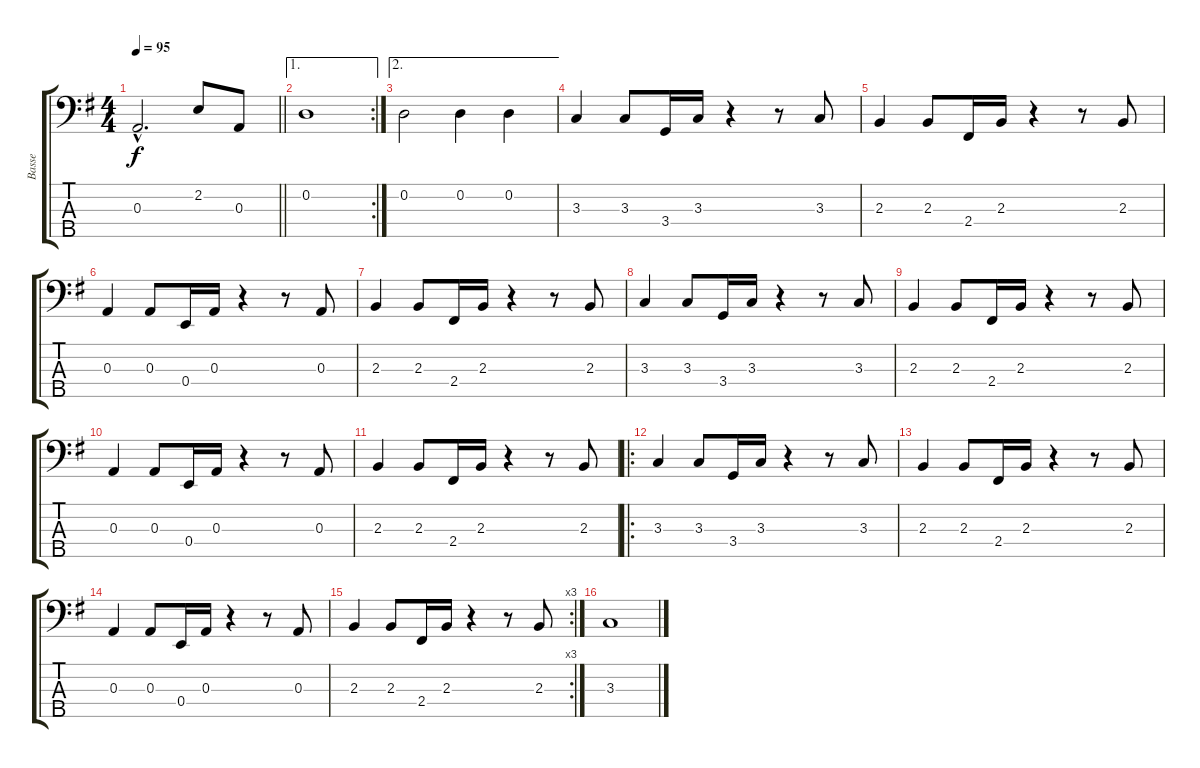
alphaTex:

\track ("Basse" "Basse") {instrument electricbassfinger}
\staff {score tabs}
\tuning (G2 D2 A1 E1 B0) {hide}
\ts (4 4)
\tempo 95
\clef f4
\barLineRight lightlight
\ks g
0.3{hac}.2{d dy f} 2.2.8 0.3.8 |
\ae 1
\rc 2
0.2.1 |
\ae 2
0.2.2 0.2.4 0.2.4 |
3.3.4 3.3.8 3.4.16 3.3.16 r.4 r.8 3.3.8 |
2.3.4 2.3.8 2.4.16 2.3.16 r.4 r.8 2.3.8 |
0.3.4 0.3.8 0.4.16 0.3.16 r.4 r.8 0.3.8 |
2.3.4 2.3.8 2.4.16 2.3.16 r.4 r.8 2.3.8 |
3.3.4 3.3.8 3.4.16 3.3.16 r.4 r.8 3.3.8 |
2.3.4 2.3.8 2.4.16 2.3.16 r.4 r.8 2.3.8 |
0.3.4 0.3.8 0.4.16 0.3.16 r.4 r.8 0.3.8 |
2.3.4 2.3.8 2.4.16 2.3.16 r.4 r.8 2.3.8 |
\ro
3.3.4 3.3.8 3.4.16 3.3.16 r.4 r.8 3.3.8 |
2.3.4 2.3.8 2.4.16 2.3.16 r.4 r.8 2.3.8 |
0.3.4 0.3.8 0.4.16 0.3.16 r.4 r.8 0.3.8 |
\rc 3
2.3.4 2.3.8 2.4.16 2.3.16 r.4 r.8 2.3.8 |
3.3.1
